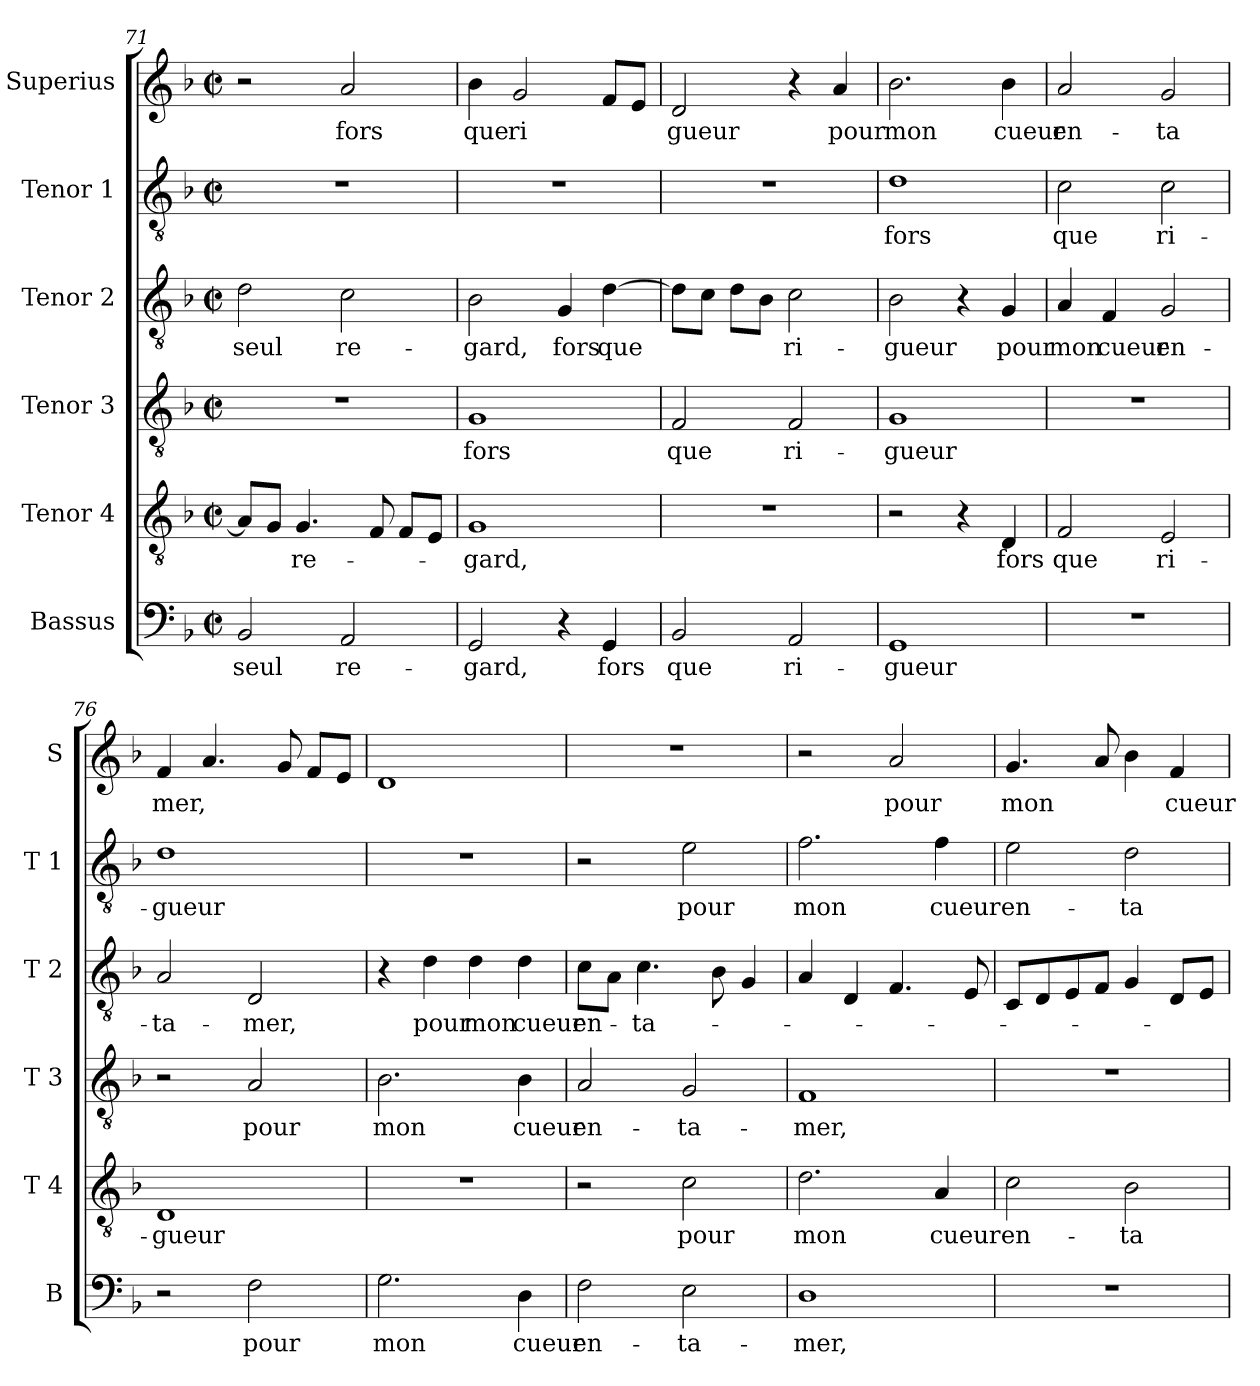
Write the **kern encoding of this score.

**kern	**text	**kern	**text	**kern	**text	**kern	**text	**kern	**text	**kern	**text
*part6	*part6	*part5	*part5	*part4	*part4	*part3	*part3	*part2	*part2	*part1	*part1
*staff6	*staff6	*staff5	*staff5	*staff4	*staff4	*staff3	*staff3	*staff2	*staff2	*staff1	*staff1
*I"Bassus	*	*I"Tenor 4	*	*I"Tenor 3	*	*I"Tenor 2	*	*I"Tenor 1	*	*I"Superius	*
*I'B	*	*I'T 4	*	*I'T 3	*	*I'T 2	*	*I'T 1	*	*I'S	*
!!LO:PB:g=z
*clefF4	*	*clefGv2	*	*clefGv2	*	*clefGv2	*	*clefGv2	*	*clefG2	*
*k[b-]	*	*k[b-]	*	*k[b-]	*	*k[b-]	*	*k[b-]	*	*k[b-]	*
*F:	*	*F:	*	*F:	*	*F:	*	*F:	*	*F:	*
*M2/2	*	*M2/2	*	*M2/2	*	*M2/2	*	*M2/2	*	*M2/2	*
*met(c|)	*	*met(c|)	*	*met(c|)	*	*met(c|)	*	*met(c|)	*	*met(c|)	*
=71	=71	=71	=71	=71	=71	=71	=71	=71	=71	=71	=71
!	!LO:LY:b	!	!	!	!	!	!LO:LY:b	!	!	!	!
2BB-/	seul	8A/L]	.	1r	.	2d\	seul	1r	.	2r	.
.	.	8G/J	.	.	.	.	.	.	.	.	.
!	!	!	!LO:LY:b	!	!	!	!	!	!	!	!
.	.	4.G/	re-	.	.	.	.	.	.	.	.
!	!LO:LY:b	!	!	!	!	!	!LO:LY:b	!	!	!	!LO:LY:b
2AA/	re-	.	.	.	.	2c\	re-	.	.	2a/	fors
.	.	8F/	.	.	.	.	.	.	.	.	.
.	.	8F/L	.	.	.	.	.	.	.	.	.
.	.	8E/J	.	.	.	.	.	.	.	.	.
=72	=72	=72	=72	=72	=72	=72	=72	=72	=72	=72	=72
!	!LO:LY:b	!	!LO:LY:b	!	!LO:LY:b	!	!LO:LY:b	!	!	!	!LO:LY:b
2GG/	-gard,	1G	-gard,	1G	fors	2B-\	-gard,	1r	.	4b-\	que
!	!	!	!	!	!	!	!	!	!	!	!LO:LY:b
.	.	.	.	.	.	.	.	.	.	2g/	ri
!	!	!	!	!	!	!	!LO:LY:b	!	!	!	!
4r	.	.	.	.	.	4G/	fors	.	.	.	.
!	!LO:LY:b	!	!	!	!	!	!LO:LY:b	!	!	!	!
4GG/	fors	.	.	.	.	[4d\	que	.	.	8f/L	.
.	.	.	.	.	.	.	.	.	.	8e/J	.
=73	=73	=73	=73	=73	=73	=73	=73	=73	=73	=73	=73
!	!LO:LY:b	!	!	!	!LO:LY:b	!	!	!	!	!	!LO:LY:b
2BB-/	que	1r	.	2F/	que	8d\L]	.	1r	.	2d/	gueur
.	.	.	.	.	.	8c\J	.	.	.	.	.
.	.	.	.	.	.	8d\L	.	.	.	.	.
.	.	.	.	.	.	8B-\J	.	.	.	.	.
!	!LO:LY:b	!	!	!	!LO:LY:b	!	!LO:LY:b	!	!	!	!
2AA/	ri-	.	.	2F/	ri-	2c\	ri-	.	.	4r	.
!	!	!	!	!	!	!	!	!	!	!	!LO:LY:b
.	.	.	.	.	.	.	.	.	.	4a/	pour
=74	=74	=74	=74	=74	=74	=74	=74	=74	=74	=74	=74
!	!LO:LY:b	!	!	!	!LO:LY:b	!	!LO:LY:b	!	!LO:LY:b	!	!LO:LY:b
1GG	-gueur	2r	.	1G	-gueur	2B-\	-gueur	1d	fors	2.b-\	mon
.	.	4r	.	.	.	4r	.	.	.	.	.
!	!	!	!LO:LY:b	!	!	!	!LO:LY:b	!	!	!	!LO:LY:b
.	.	4D/	fors	.	.	4G/	pour	.	.	4b-\	cueur
=75	=75	=75	=75	=75	=75	=75	=75	=75	=75	=75	=75
!	!	!	!LO:LY:b	!	!	!	!LO:LY:b	!	!LO:LY:b	!	!LO:LY:b
1r	.	2F/	que	1r	.	4A/	mon	2c\	que	2a/	en-
!	!	!	!	!	!	!	!LO:LY:b	!	!	!	!
.	.	.	.	.	.	4F/	cueur	.	.	.	.
!	!	!	!LO:LY:b	!	!	!	!LO:LY:b	!	!LO:LY:b	!	!LO:LY:b
.	.	2E/	ri-	.	.	2G/	en-	2c\	ri-	2g/	-ta
=76	=76	=76	=76	=76	=76	=76	=76	=76	=76	=76	=76
!	!	!	!LO:LY:b	!	!	!	!LO:LY:b	!	!LO:LY:b	!	!LO:LY:b
2r	.	1D	-gueur	2r	.	2A/	-ta-	1d	-gueur	4f/	mer,
.	.	.	.	.	.	.	.	.	.	4.a/	.
!	!LO:LY:b	!	!	!	!LO:LY:b	!	!LO:LY:b	!	!	!	!
2F\	pour	.	.	2A/	pour	2D/	-mer,	.	.	.	.
.	.	.	.	.	.	.	.	.	.	8g/	.
.	.	.	.	.	.	.	.	.	.	8f/L	.
.	.	.	.	.	.	.	.	.	.	8e/J	.
!!LO:LB:g=z
=77	=77	=77	=77	=77	=77	=77	=77	=77	=77	=77	=77
!	!LO:LY:b	!	!	!	!LO:LY:b	!	!	!	!	!	!
2.G\	mon	1r	.	2.B-\	mon	4r	.	1r	.	1d	.
!	!	!	!	!	!	!	!LO:LY:b	!	!	!	!
.	.	.	.	.	.	4d\	pour	.	.	.	.
!	!	!	!	!	!	!	!LO:LY:b	!	!	!	!
.	.	.	.	.	.	4d\	mon	.	.	.	.
!	!LO:LY:b	!	!	!	!LO:LY:b	!	!LO:LY:b	!	!	!	!
4D\	cueur	.	.	4B-\	cueur	4d\	cueur	.	.	.	.
=78	=78	=78	=78	=78	=78	=78	=78	=78	=78	=78	=78
!	!LO:LY:b	!	!	!	!LO:LY:b	!	!LO:LY:b	!	!	!	!
2F\	en-	2r	.	2A/	en-	8c\L	en-	2r	.	1r	.
.	.	.	.	.	.	8A\J	.	.	.	.	.
!	!	!	!	!	!	!	!LO:LY:b	!	!	!	!
.	.	.	.	.	.	4.c\	-ta-	.	.	.	.
!	!LO:LY:b	!	!LO:LY:b	!	!LO:LY:b	!	!	!	!LO:LY:b	!	!
2E\	-ta-	2c\	pour	2G/	-ta-	.	.	2e\	pour	.	.
.	.	.	.	.	.	8B-\	.	.	.	.	.
.	.	.	.	.	.	4G/	.	.	.	.	.
=79	=79	=79	=79	=79	=79	=79	=79	=79	=79	=79	=79
!	!LO:LY:b	!	!LO:LY:b	!	!LO:LY:b	!	!	!	!LO:LY:b	!	!
1D	-mer,	2.d\	mon	1F	-mer,	4A/	.	2.f\	mon	2r	.
.	.	.	.	.	.	4D/	.	.	.	.	.
!	!	!	!	!	!	!	!	!	!	!	!LO:LY:b
.	.	.	.	.	.	4.F/	.	.	.	2a/	pour
!	!	!	!LO:LY:b	!	!	!	!	!	!LO:LY:b	!	!
.	.	4A/	cueur	.	.	.	.	4f\	cueur	.	.
.	.	.	.	.	.	8E/	.	.	.	.	.
=80	=80	=80	=80	=80	=80	=80	=80	=80	=80	=80	=80
!	!	!	!LO:LY:b	!	!	!	!	!	!LO:LY:b	!	!LO:LY:b
1r	.	2c\	en-	1r	.	8C/L	.	2e\	en-	4.g/	mon
.	.	.	.	.	.	8D/	.	.	.	.	.
.	.	.	.	.	.	8E/	.	.	.	.	.
.	.	.	.	.	.	8F/J	.	.	.	8a/	.
!	!	!	!LO:LY:b	!	!	!	!	!	!LO:LY:b	!	!
.	.	2B-\	-ta-	.	.	4G/	.	2d\	-ta-	4b-\	.
!	!	!	!	!	!	!	!	!	!	!	!LO:LY:b
.	.	.	.	.	.	8D/L	.	.	.	4f/	cueur
.	.	.	.	.	.	8E/J	.	.	.	.	.
=	=	=	=	=	=	=	=	=	=	=	=
*-	*-	*-	*-	*-	*-	*-	*-	*-	*-	*-	*-
